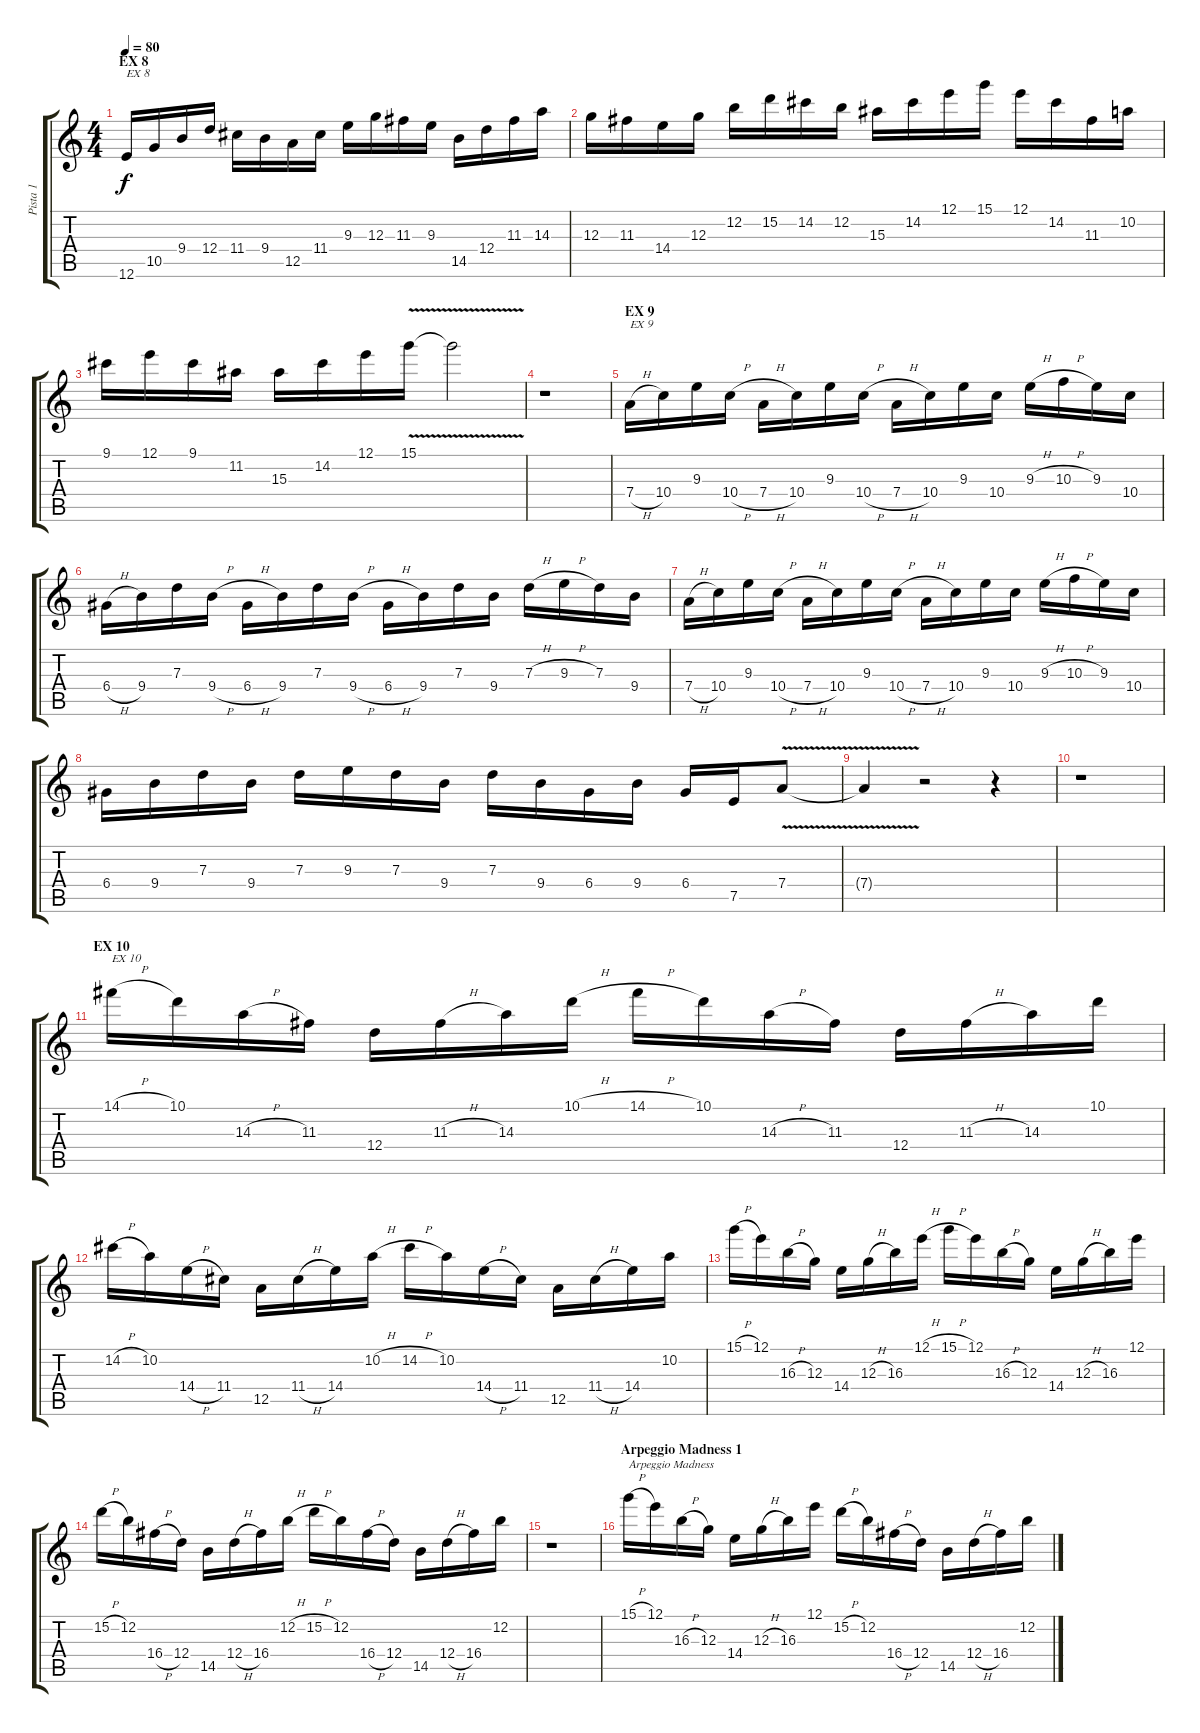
\track ("Pista 1" "Pista 1") {instrument distortionguitar}
\staff {score tabs}
\tuning (E4 B3 G3 D3 A2 E2) {hide}
\ts (4 4)
\section ("" "EX 8")
\tempo 80
\clef g2
\ks c
12.6.16{txt "EX 8" dy f} 10.5.16 9.4.16 12.4.16 11.4.16 9.4.16 12.5.16 11.4.16 9.3.16 12.3.16 11.3.16 9.3.16 14.5.16 12.4.16 11.3.16 14.3.16 |
12.3.16 11.3.16 14.4.16 12.3.16 12.2.16 15.2.16 14.2.16 12.2.16 15.3.16 14.2.16 12.1.16 15.1.16 12.1.16 14.2.16 11.3.16 10.2.16 |
9.1.16 12.1.16 9.1.16 11.2.16 15.3.16 14.2.16 12.1.16 15.1{v}.16 15.1{t}.2 |
r.1 |
\section ("" "EX 9")
7.4{h}.16{txt "EX 9"} 10.4.16 9.3.16 10.4{h}.16 7.4{h}.16 10.4.16 9.3.16 10.4{h}.16 7.4{h}.16 10.4.16 9.3.16 10.4.16 9.3{h}.16 10.3{h}.16 9.3.16 10.4.16 |
6.4{h}.16 9.4.16 7.3.16 9.4{h}.16 6.4{h}.16 9.4.16 7.3.16 9.4{h}.16 6.4{h}.16 9.4.16 7.3.16 9.4.16 7.3{h}.16 9.3{h}.16 7.3.16 9.4.16 |
7.4{h}.16 10.4.16 9.3.16 10.4{h}.16 7.4{h}.16 10.4.16 9.3.16 10.4{h}.16 7.4{h}.16 10.4.16 9.3.16 10.4.16 9.3{h}.16 10.3{h}.16 9.3.16 10.4.16 |
6.4.16 9.4.16 7.3.16 9.4.16 7.3.16 9.3.16 7.3.16 9.4.16 7.3.16 9.4.16 6.4.16 9.4.16 6.4.16 7.5.16 7.4{v}.8 |
7.4{t}.4 r.2 r.4 |
r.1 |
\section ("" "EX 10")
14.1{h}.16{txt "EX 10"} 10.1.16 14.3{h}.16 11.3.16 12.4.16 11.3{h}.16 14.3.16 10.1{h}.16 14.1{h}.16 10.1.16 14.3{h}.16 11.3.16 12.4.16 11.3{h}.16 14.3.16 10.1.16 |
14.2{h}.16 10.2.16 14.4{h}.16 11.4.16 12.5.16 11.4{h}.16 14.4.16 10.2{h}.16 14.2{h}.16 10.2.16 14.4{h}.16 11.4.16 12.5.16 11.4{h}.16 14.4.16 10.2.16 |
15.1{h}.16 12.1.16 16.3{h}.16 12.3.16 14.4.16 12.3{h}.16 16.3.16 12.1{h}.16 15.1{h}.16 12.1.16 16.3{h}.16 12.3.16 14.4.16 12.3{h}.16 16.3.16 12.1.16 |
15.2{h}.16 12.2.16 16.4{h}.16 12.4.16 14.5.16 12.4{h}.16 16.4.16 12.2{h}.16 15.2{h}.16 12.2.16 16.4{h}.16 12.4.16 14.5.16 12.4{h}.16 16.4.16 12.2.16 |
r.1 |
\section ("" "Arpeggio Madness 1")
15.1{h}.16{txt "Arpeggio Madness"} 12.1.16 16.3{h}.16 12.3.16 14.4.16 12.3{h}.16 16.3.16 12.1.16 15.2{h}.16 12.2.16 16.4{h}.16 12.4.16 14.5.16 12.4{h}.16 16.4.16 12.2.16
